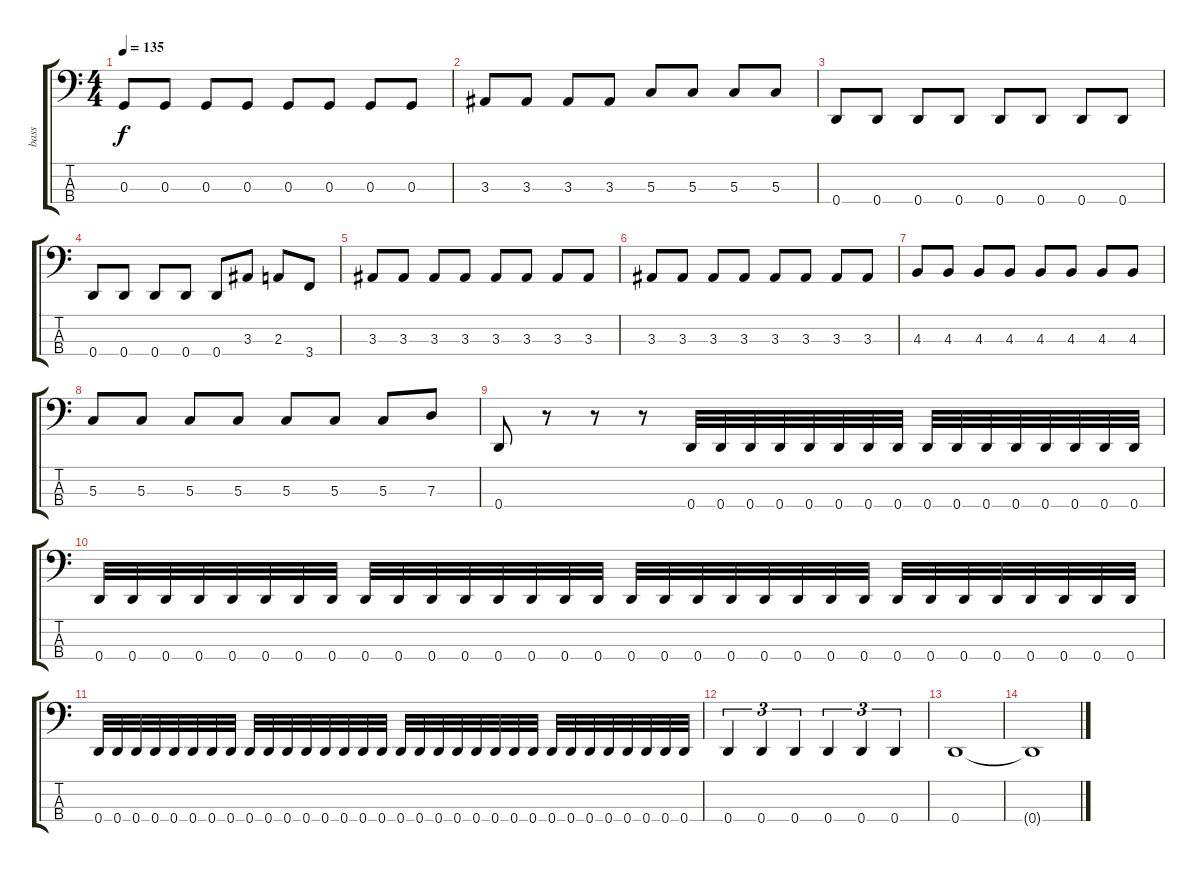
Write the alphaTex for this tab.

\track ("bass" "bass") {instrument electricbassfinger}
\staff {score tabs}
\tuning (F2 C2 G1 D1) {hide}
\ts (4 4)
\tempo 135
\clef f4
\ks c
0.3.8{dy f} 0.3.8 0.3.8 0.3.8 0.3.8 0.3.8 0.3.8 0.3.8 |
3.3.8 3.3.8 3.3.8 3.3.8 5.3.8 5.3.8 5.3.8 5.3.8 |
0.4.8 0.4.8 0.4.8 0.4.8 0.4.8 0.4.8 0.4.8 0.4.8 |
0.4.8 0.4.8 0.4.8 0.4.8 0.4.8 3.3.8 2.3.8 3.4.8 |
3.3.8 3.3.8 3.3.8 3.3.8 3.3.8 3.3.8 3.3.8 3.3.8 |
3.3.8 3.3.8 3.3.8 3.3.8 3.3.8 3.3.8 3.3.8 3.3.8 |
4.3.8 4.3.8 4.3.8 4.3.8 4.3.8 4.3.8 4.3.8 4.3.8 |
5.3.8 5.3.8 5.3.8 5.3.8 5.3.8 5.3.8 5.3.8 7.3.8 |
0.4.8 r.8 r.8 r.8 0.4.32 0.4.32 0.4.32 0.4.32 0.4.32 0.4.32 0.4.32 0.4.32 0.4.32 0.4.32 0.4.32 0.4.32 0.4.32 0.4.32 0.4.32 0.4.32 |
0.4.32 0.4.32 0.4.32 0.4.32 0.4.32 0.4.32 0.4.32 0.4.32 0.4.32 0.4.32 0.4.32 0.4.32 0.4.32 0.4.32 0.4.32 0.4.32 0.4.32 0.4.32 0.4.32 0.4.32 0.4.32 0.4.32 0.4.32 0.4.32 0.4.32 0.4.32 0.4.32 0.4.32 0.4.32 0.4.32 0.4.32 0.4.32 |
0.4.32 0.4.32 0.4.32 0.4.32 0.4.32 0.4.32 0.4.32 0.4.32 0.4.32 0.4.32 0.4.32 0.4.32 0.4.32 0.4.32 0.4.32 0.4.32 0.4.32 0.4.32 0.4.32 0.4.32 0.4.32 0.4.32 0.4.32 0.4.32 0.4.32 0.4.32 0.4.32 0.4.32 0.4.32 0.4.32 0.4.32 0.4.32 |
0.4.4{tu (3 2)} 0.4.4{tu (3 2)} 0.4.4{tu (3 2)} 0.4.4{tu (3 2)} 0.4.4{tu (3 2)} 0.4.4{tu (3 2)} |
0.4.1 |
0.4{t}.1
